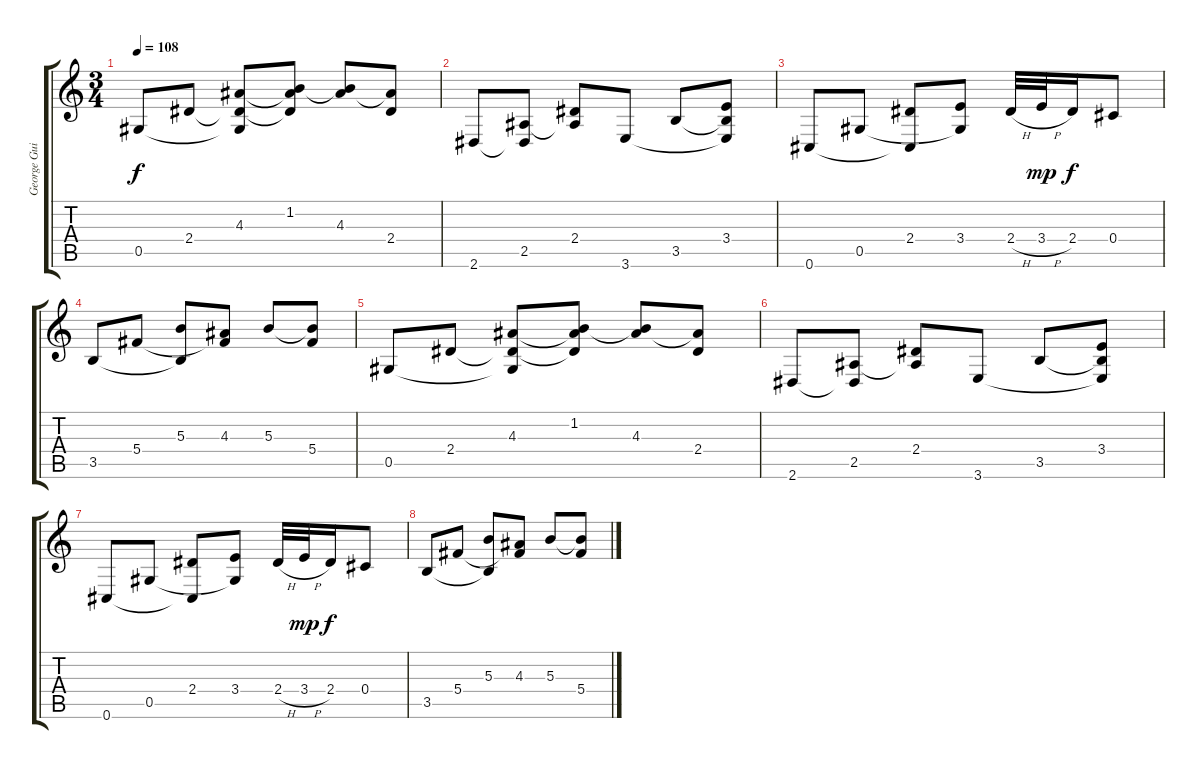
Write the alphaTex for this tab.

\track ("George Guitar" "George Gui") {instrument acousticguitarsteel}
\staff {score tabs}
\tuning (Eb4 Bb3 Gb3 Db3 Ab2 Db2) {hide}
\ts (3 4)
\tempo 108
\clef g2
\ks c
0.5.8{dy f} 2.4.8 (4.3 2.4{t} 0.5{t}).8 (1.2 4.3{t} 2.4{t}).8 (1.2{t} 4.3).8 (4.3{t} 2.4).8 |
2.6.8 (2.5 2.6{t}).8 (2.4 2.5{t}).8 3.6.8 3.5.8 (3.4 3.5{t} 3.6{t}).8 |
0.6.8 0.5.8 (2.4 0.6{t}).8 (3.4 0.5{t}).8 2.4{h}.32 3.4{h}.32{dy mp} 2.4.16{dy f} 0.4.8 |
3.5.8 5.4.8 (5.3 3.5{t}).8 (4.3 5.4{t}).8 5.3.8 (5.3{t} 5.4).8 |
0.5.8 2.4.8 (4.3 2.4{t} 0.5{t}).8 (1.2 4.3{t} 2.4{t}).8 (1.2{t} 4.3).8 (4.3{t} 2.4).8 |
2.6.8 (2.5 2.6{t}).8 (2.4 2.5{t}).8 3.6.8 3.5.8 (3.4 3.5{t} 3.6{t}).8 |
0.6.8 0.5.8 (2.4 0.6{t}).8 (3.4 0.5{t}).8 2.4{h}.32 3.4{h}.32{dy mp} 2.4.16{dy f} 0.4.8 |
3.5.8 5.4.8 (5.3 3.5{t}).8 (4.3 5.4{t}).8 5.3.8 (5.3{t} 5.4).8
